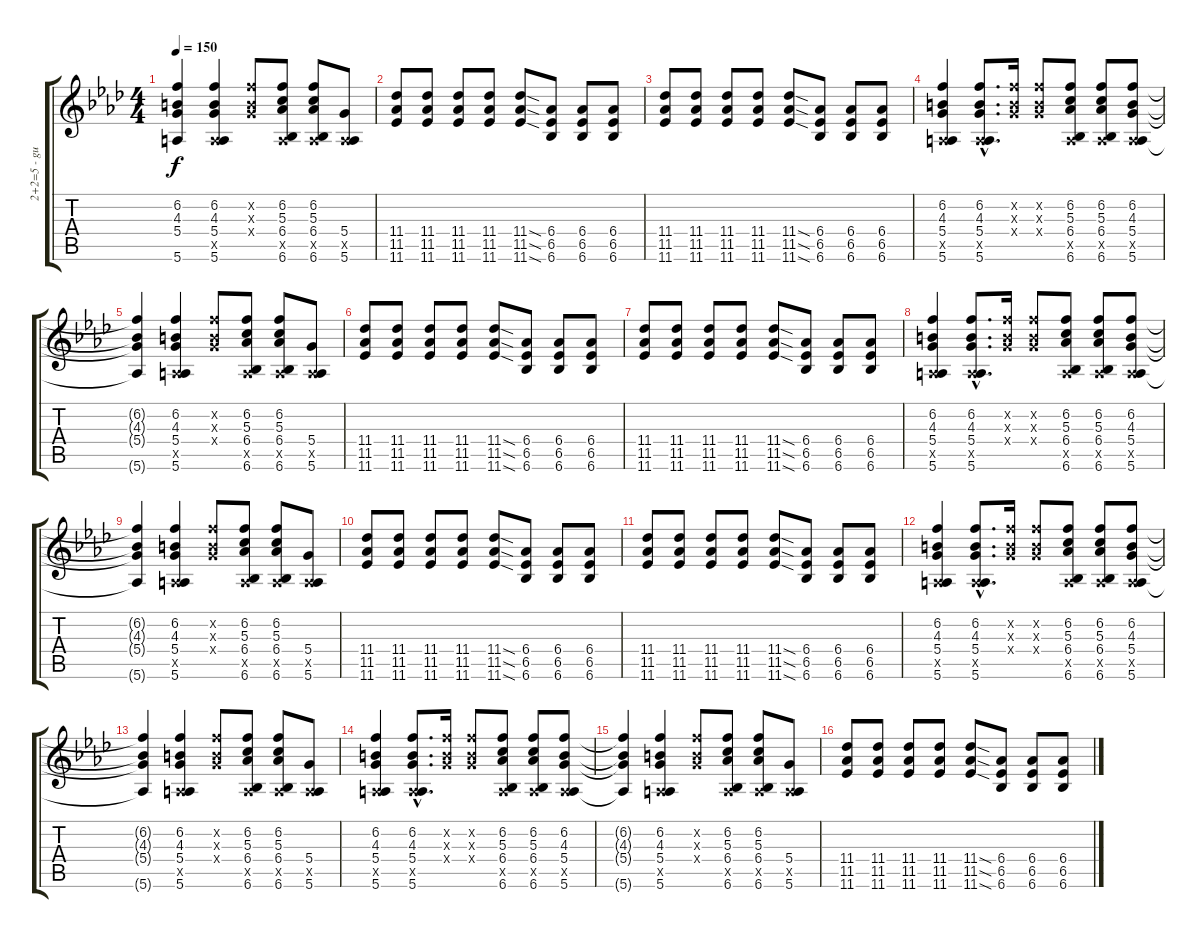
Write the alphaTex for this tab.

\track ("2+2=5 - guitar thom" "2+2=5 - gu") {instrument acousticguitarsteel}
\staff {score tabs}
\tuning (E4 B3 G3 D3 A2 E2) {hide}
\ts (4 4)
\tempo 150
\clef g2
\ks ab
(6.2{t} 4.3{t} 5.4{t} 5.6{t}).4{dy f} (6.2 4.3 5.4 0.5{x} 5.6).4 (6.2{x} 4.3{x} 5.4{x}).8 (6.2 5.3 6.4 0.5{x} 6.6).8 (6.2 5.3 6.4 0.5{x} 6.6).8 (5.4 0.5{x} 5.6).8 |
(11.4 11.5 11.6).8 (11.4 11.5 11.6).8 (11.4 11.5 11.6).8 (11.4 11.5 11.6).8 (11.4{sod} 11.5{sod} 11.6{sod}).8 (6.4 6.5 6.6).8 (6.4 6.5 6.6).8 (6.4 6.5 6.6).8 |
(11.4 11.5 11.6).8 (11.4 11.5 11.6).8 (11.4 11.5 11.6).8 (11.4 11.5 11.6).8 (11.4{sod} 11.5{sod} 11.6{sod}).8 (6.4 6.5 6.6).8 (6.4 6.5 6.6).8 (6.4 6.5 6.6).8 |
(6.2 4.3 5.4 0.5{x} 5.6).4 (6.2{hac} 4.3{hac} 5.4{hac} 0.5{hac x} 5.6{hac}).8{d} (6.2{x} 4.3{x} 5.4{x}).16 (6.2{x} 4.3{x} 5.4{x}).8 (6.2 5.3 6.4 0.5{x} 6.6).8 (6.2 5.3 6.4 0.5{x} 6.6).8 (6.2 4.3 5.4 0.5{x} 5.6).8 |
(6.2{t} 4.3{t} 5.4{t} 5.6{t}).4 (6.2 4.3 5.4 0.5{x} 5.6).4 (6.2{x} 4.3{x} 5.4{x}).8 (6.2 5.3 6.4 0.5{x} 6.6).8 (6.2 5.3 6.4 0.5{x} 6.6).8 (5.4 0.5{x} 5.6).8 |
(11.4 11.5 11.6).8 (11.4 11.5 11.6).8 (11.4 11.5 11.6).8 (11.4 11.5 11.6).8 (11.4{sod} 11.5{sod} 11.6{sod}).8 (6.4 6.5 6.6).8 (6.4 6.5 6.6).8 (6.4 6.5 6.6).8 |
(11.4 11.5 11.6).8 (11.4 11.5 11.6).8 (11.4 11.5 11.6).8 (11.4 11.5 11.6).8 (11.4{sod} 11.5{sod} 11.6{sod}).8 (6.4 6.5 6.6).8 (6.4 6.5 6.6).8 (6.4 6.5 6.6).8 |
(6.2 4.3 5.4 0.5{x} 5.6).4 (6.2{hac} 4.3{hac} 5.4{hac} 0.5{hac x} 5.6{hac}).8{d} (6.2{x} 4.3{x} 5.4{x}).16 (6.2{x} 4.3{x} 5.4{x}).8 (6.2 5.3 6.4 0.5{x} 6.6).8 (6.2 5.3 6.4 0.5{x} 6.6).8 (6.2 4.3 5.4 0.5{x} 5.6).8 |
(6.2{t} 4.3{t} 5.4{t} 5.6{t}).4 (6.2 4.3 5.4 0.5{x} 5.6).4 (6.2{x} 4.3{x} 5.4{x}).8 (6.2 5.3 6.4 0.5{x} 6.6).8 (6.2 5.3 6.4 0.5{x} 6.6).8 (5.4 0.5{x} 5.6).8 |
(11.4 11.5 11.6).8 (11.4 11.5 11.6).8 (11.4 11.5 11.6).8 (11.4 11.5 11.6).8 (11.4{sod} 11.5{sod} 11.6{sod}).8 (6.4 6.5 6.6).8 (6.4 6.5 6.6).8 (6.4 6.5 6.6).8 |
(11.4 11.5 11.6).8 (11.4 11.5 11.6).8 (11.4 11.5 11.6).8 (11.4 11.5 11.6).8 (11.4{sod} 11.5{sod} 11.6{sod}).8 (6.4 6.5 6.6).8 (6.4 6.5 6.6).8 (6.4 6.5 6.6).8 |
(6.2 4.3 5.4 0.5{x} 5.6).4 (6.2{hac} 4.3{hac} 5.4{hac} 0.5{hac x} 5.6{hac}).8{d} (6.2{x} 4.3{x} 5.4{x}).16 (6.2{x} 4.3{x} 5.4{x}).8 (6.2 5.3 6.4 0.5{x} 6.6).8 (6.2 5.3 6.4 0.5{x} 6.6).8 (6.2 4.3 5.4 0.5{x} 5.6).8 |
(6.2{t} 4.3{t} 5.4{t} 5.6{t}).4 (6.2 4.3 5.4 0.5{x} 5.6).4 (6.2{x} 4.3{x} 5.4{x}).8 (6.2 5.3 6.4 0.5{x} 6.6).8 (6.2 5.3 6.4 0.5{x} 6.6).8 (5.4 0.5{x} 5.6).8 |
(6.2 4.3 5.4 0.5{x} 5.6).4 (6.2{hac} 4.3{hac} 5.4{hac} 0.5{hac x} 5.6{hac}).8{d} (6.2{x} 4.3{x} 5.4{x}).16 (6.2{x} 4.3{x} 5.4{x}).8 (6.2 5.3 6.4 0.5{x} 6.6).8 (6.2 5.3 6.4 0.5{x} 6.6).8 (6.2 4.3 5.4 0.5{x} 5.6).8 |
(6.2{t} 4.3{t} 5.4{t} 5.6{t}).4 (6.2 4.3 5.4 0.5{x} 5.6).4 (6.2{x} 4.3{x} 5.4{x}).8 (6.2 5.3 6.4 0.5{x} 6.6).8 (6.2 5.3 6.4 0.5{x} 6.6).8 (5.4 0.5{x} 5.6).8 |
(11.4 11.5 11.6).8 (11.4 11.5 11.6).8 (11.4 11.5 11.6).8 (11.4 11.5 11.6).8 (11.4{sod} 11.5{sod} 11.6{sod}).8 (6.4 6.5 6.6).8 (6.4 6.5 6.6).8 (6.4 6.5 6.6).8
